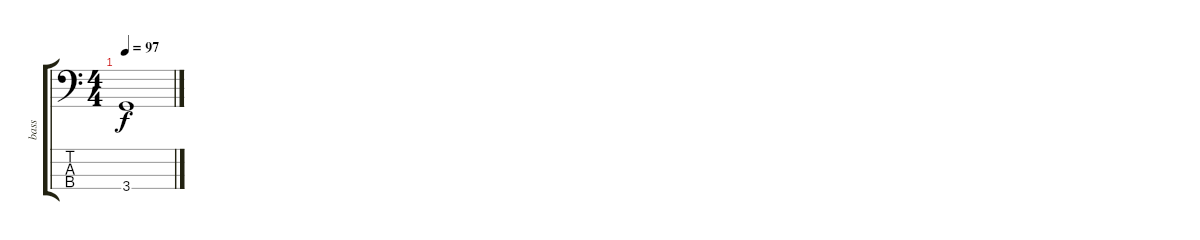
\track ("bass" "bass") {instrument electricbassfinger}
\staff {score tabs}
\tuning (G2 D2 A1 E1) {hide}
\ts (4 4)
\tempo 97
\clef f4
\ks c
3.4{t}.1{dy f}
